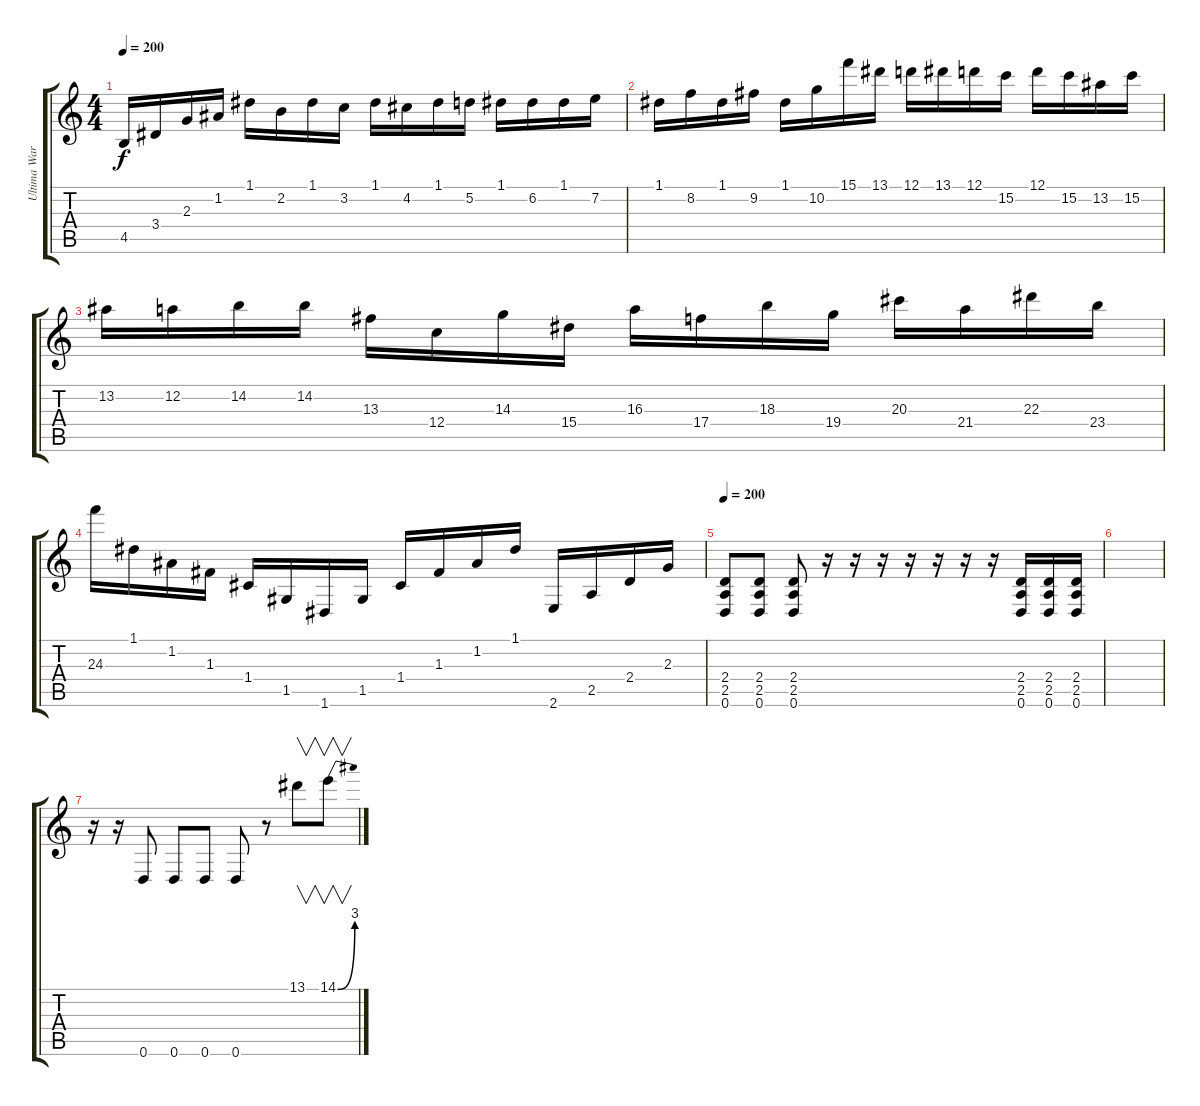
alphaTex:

\track ("Ultima Warrior" "Ultima War") {instrument distortionguitar}
\staff {score tabs}
\tuning (D4 A3 F3 C3 G2 D2) {hide}
\ts (4 4)
\tempo 200
\clef g2
\ks c
4.5.16{dy f} 3.4.16 2.3.16 1.2.16 1.1.16 2.2.16 1.1.16 3.2.16 1.1.16 4.2.16 1.1.16 5.2.16 1.1.16 6.2.16 1.1.16 7.2.16 |
1.1.16 8.2.16 1.1.16 9.2.16 1.1.16 10.2.16 15.1.16 13.1.16 12.1.16 13.1.16 12.1.16 15.2.16 12.1.16 15.2.16 13.2.16 15.2.16 |
13.2.16 12.2.16 14.2.16 14.2.16 13.3.16 12.4.16 14.3.16 15.4.16 16.3.16 17.4.16 18.3.16 19.4.16 20.3.16 21.4.16 22.3.16 23.4.16 |
24.3.16 1.1.16 1.2.16 1.3.16 1.4.16 1.5.16 1.6.16 1.5.16 1.4.16 1.3.16 1.2.16 1.1.16 2.6.16 2.5.16 2.4.16 2.3.16 |
\tempo 200
(2.4 2.5 0.6).8 (2.4 2.5 0.6).8 (2.4 2.5 0.6).8 r.16 r.16 r.16 r.16 r.16 r.16 r.16 (2.4 2.5 0.6).16 (2.4 2.5 0.6).16 (2.4 2.5 0.6).16 |
|
r.16 r.16 0.6.8 0.6.8 0.6.8 0.6.8 r.8 13.1.8{v} 14.1{be (bend 0 0 60 12)}.8{v}
